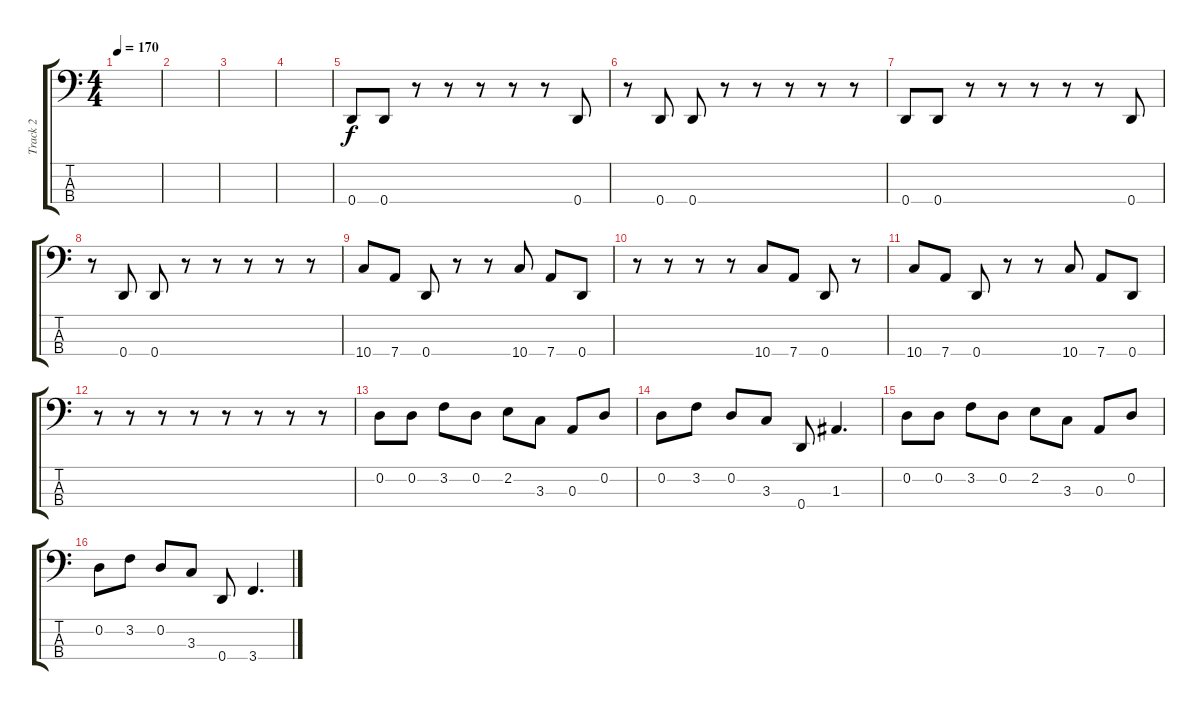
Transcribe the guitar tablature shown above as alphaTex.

\track ("Track 2" "Track 2") {instrument electricbassfinger}
\staff {score tabs}
\tuning (G2 D2 A1 D1) {hide}
\ts (4 4)
\tempo 170
\clef f4
\ks c
|
|
|
|
0.4.8 0.4.8 r.8 r.8 r.8 r.8 r.8 0.4.8 |
r.8 0.4.8 0.4.8 r.8 r.8 r.8 r.8 r.8 |
0.4.8 0.4.8 r.8 r.8 r.8 r.8 r.8 0.4.8 |
r.8 0.4.8 0.4.8 r.8 r.8 r.8 r.8 r.8 |
10.4.8 7.4.8 0.4.8 r.8 r.8 10.4.8 7.4.8 0.4.8 |
r.8 r.8 r.8 r.8 10.4.8 7.4.8 0.4.8 r.8 |
10.4.8 7.4.8 0.4.8 r.8 r.8 10.4.8 7.4.8 0.4.8 |
r.8 r.8 r.8 r.8 r.8 r.8 r.8 r.8 |
0.2.8 0.2.8 3.2.8 0.2.8 2.2.8 3.3.8 0.3.8 0.2.8 |
0.2.8 3.2.8 0.2.8 3.3.8 0.4.8 1.3.4{d} |
0.2.8 0.2.8 3.2.8 0.2.8 2.2.8 3.3.8 0.3.8 0.2.8 |
0.2.8 3.2.8 0.2.8 3.3.8 0.4.8 3.4.4{d}
